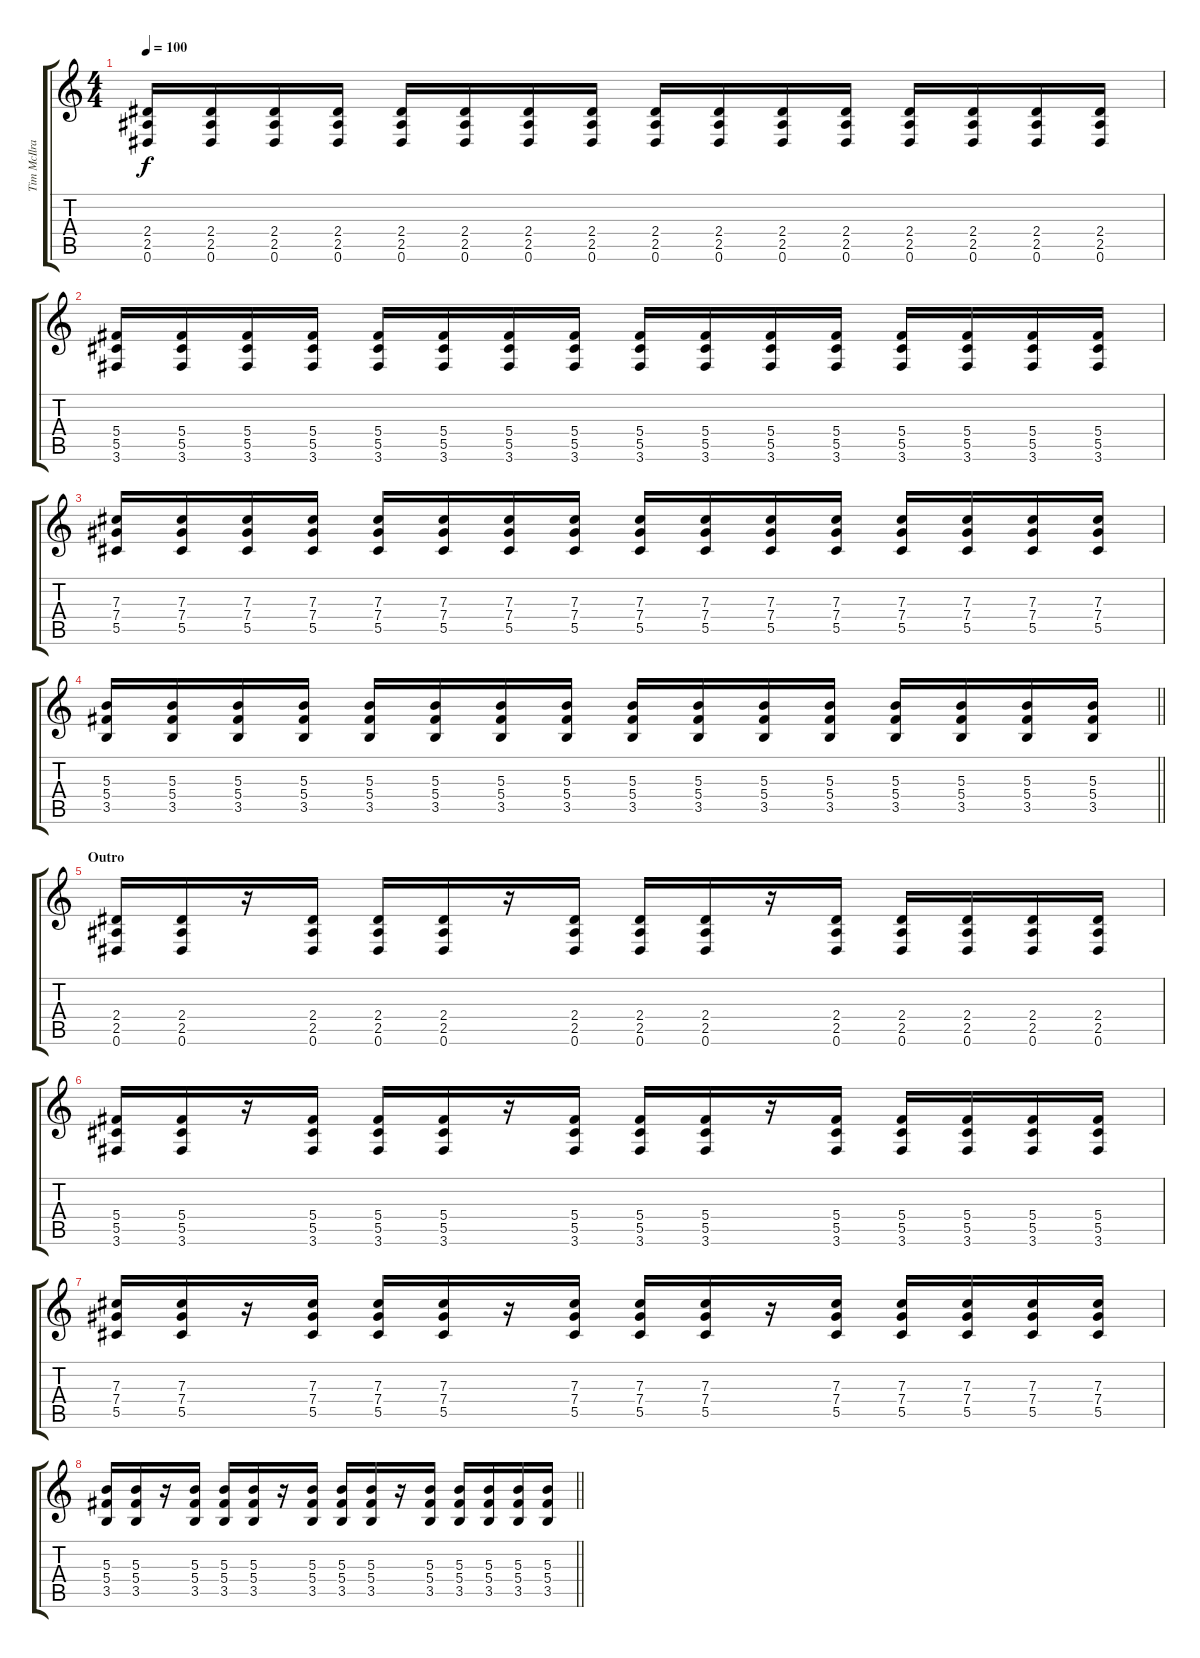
\track ("Tim McIlrath" "Tim McIlra") {instrument distortionguitar}
\staff {score tabs}
\tuning (Eb4 Bb3 Gb3 Db3 Ab2 Eb2) {hide}
\ts (4 4)
\tempo 100
\clef g2
\ks c
(2.4 2.5 0.6).16{dy f} (2.4 2.5 0.6).16 (2.4 2.5 0.6).16 (2.4 2.5 0.6).16 (2.4 2.5 0.6).16 (2.4 2.5 0.6).16 (2.4 2.5 0.6).16 (2.4 2.5 0.6).16 (2.4 2.5 0.6).16 (2.4 2.5 0.6).16 (2.4 2.5 0.6).16 (2.4 2.5 0.6).16 (2.4 2.5 0.6).16 (2.4 2.5 0.6).16 (2.4 2.5 0.6).16 (2.4 2.5 0.6).16 |
(5.4 5.5 3.6).16 (5.4 5.5 3.6).16 (5.4 5.5 3.6).16 (5.4 5.5 3.6).16 (5.4 5.5 3.6).16 (5.4 5.5 3.6).16 (5.4 5.5 3.6).16 (5.4 5.5 3.6).16 (5.4 5.5 3.6).16 (5.4 5.5 3.6).16 (5.4 5.5 3.6).16 (5.4 5.5 3.6).16 (5.4 5.5 3.6).16 (5.4 5.5 3.6).16 (5.4 5.5 3.6).16 (5.4 5.5 3.6).16 |
(7.3 7.4 5.5).16 (7.3 7.4 5.5).16 (7.3 7.4 5.5).16 (7.3 7.4 5.5).16 (7.3 7.4 5.5).16 (7.3 7.4 5.5).16 (7.3 7.4 5.5).16 (7.3 7.4 5.5).16 (7.3 7.4 5.5).16 (7.3 7.4 5.5).16 (7.3 7.4 5.5).16 (7.3 7.4 5.5).16 (7.3 7.4 5.5).16 (7.3 7.4 5.5).16 (7.3 7.4 5.5).16 (7.3 7.4 5.5).16 |
\barLineRight lightlight
(5.3 5.4 3.5).16 (5.3 5.4 3.5).16 (5.3 5.4 3.5).16 (5.3 5.4 3.5).16 (5.3 5.4 3.5).16 (5.3 5.4 3.5).16 (5.3 5.4 3.5).16 (5.3 5.4 3.5).16 (5.3 5.4 3.5).16 (5.3 5.4 3.5).16 (5.3 5.4 3.5).16 (5.3 5.4 3.5).16 (5.3 5.4 3.5).16 (5.3 5.4 3.5).16 (5.3 5.4 3.5).16 (5.3 5.4 3.5).16 |
\section ("" "Outro")
(2.4 2.5 0.6).16 (2.4 2.5 0.6).16 r.16 (2.4 2.5 0.6).16 (2.4 2.5 0.6).16 (2.4 2.5 0.6).16 r.16 (2.4 2.5 0.6).16 (2.4 2.5 0.6).16 (2.4 2.5 0.6).16 r.16 (2.4 2.5 0.6).16 (2.4 2.5 0.6).16 (2.4 2.5 0.6).16 (2.4 2.5 0.6).16 (2.4 2.5 0.6).16 |
(5.4 5.5 3.6).16 (5.4 5.5 3.6).16 r.16 (5.4 5.5 3.6).16 (5.4 5.5 3.6).16 (5.4 5.5 3.6).16 r.16 (5.4 5.5 3.6).16 (5.4 5.5 3.6).16 (5.4 5.5 3.6).16 r.16 (5.4 5.5 3.6).16 (5.4 5.5 3.6).16 (5.4 5.5 3.6).16 (5.4 5.5 3.6).16 (5.4 5.5 3.6).16 |
(7.3 7.4 5.5).16 (7.3 7.4 5.5).16 r.16 (7.3 7.4 5.5).16 (7.3 7.4 5.5).16 (7.3 7.4 5.5).16 r.16 (7.3 7.4 5.5).16 (7.3 7.4 5.5).16 (7.3 7.4 5.5).16 r.16 (7.3 7.4 5.5).16 (7.3 7.4 5.5).16 (7.3 7.4 5.5).16 (7.3 7.4 5.5).16 (7.3 7.4 5.5).16 |
\barLineRight lightlight
(5.3 5.4 3.5).16 (5.3 5.4 3.5).16 r.16 (5.3 5.4 3.5).16 (5.3 5.4 3.5).16 (5.3 5.4 3.5).16 r.16 (5.3 5.4 3.5).16 (5.3 5.4 3.5).16 (5.3 5.4 3.5).16 r.16 (5.3 5.4 3.5).16 (5.3 5.4 3.5).16 (5.3 5.4 3.5).16 (5.3 5.4 3.5).16 (5.3 5.4 3.5).16
